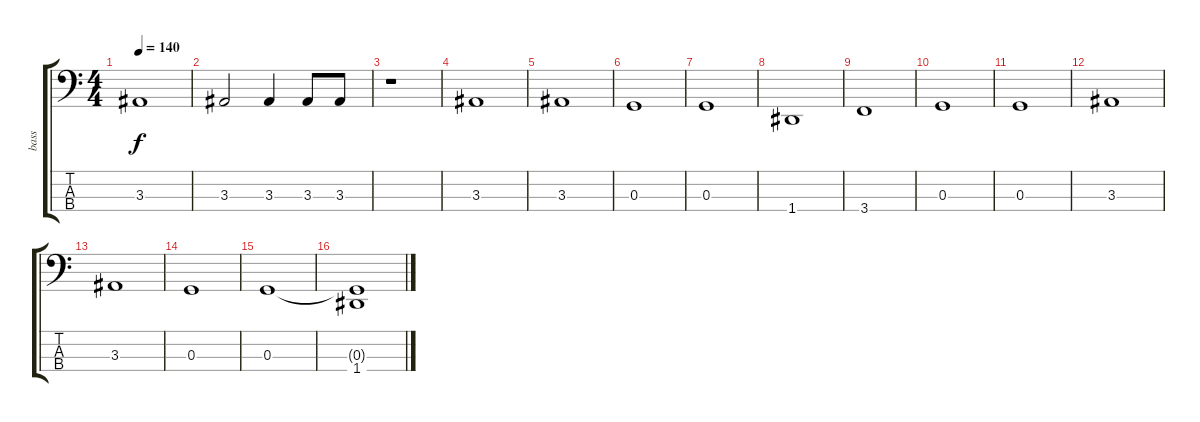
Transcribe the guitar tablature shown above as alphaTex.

\track ("bass" "bass") {instrument electricbassfinger}
\staff {score tabs}
\tuning (F2 C2 G1 D1) {hide}
\ts (4 4)
\tempo 140
\clef f4
\ks c
3.3.1{dy f} |
3.3.2 3.3.4 3.3.8 3.3.8 |
r.1 |
3.3.1 |
3.3.1 |
0.3.1 |
0.3.1 |
1.4.1 |
3.4.1 |
0.3.1 |
0.3.1 |
3.3.1 |
3.3.1 |
0.3.1 |
0.3.1 |
(0.3{t} 1.4).1
